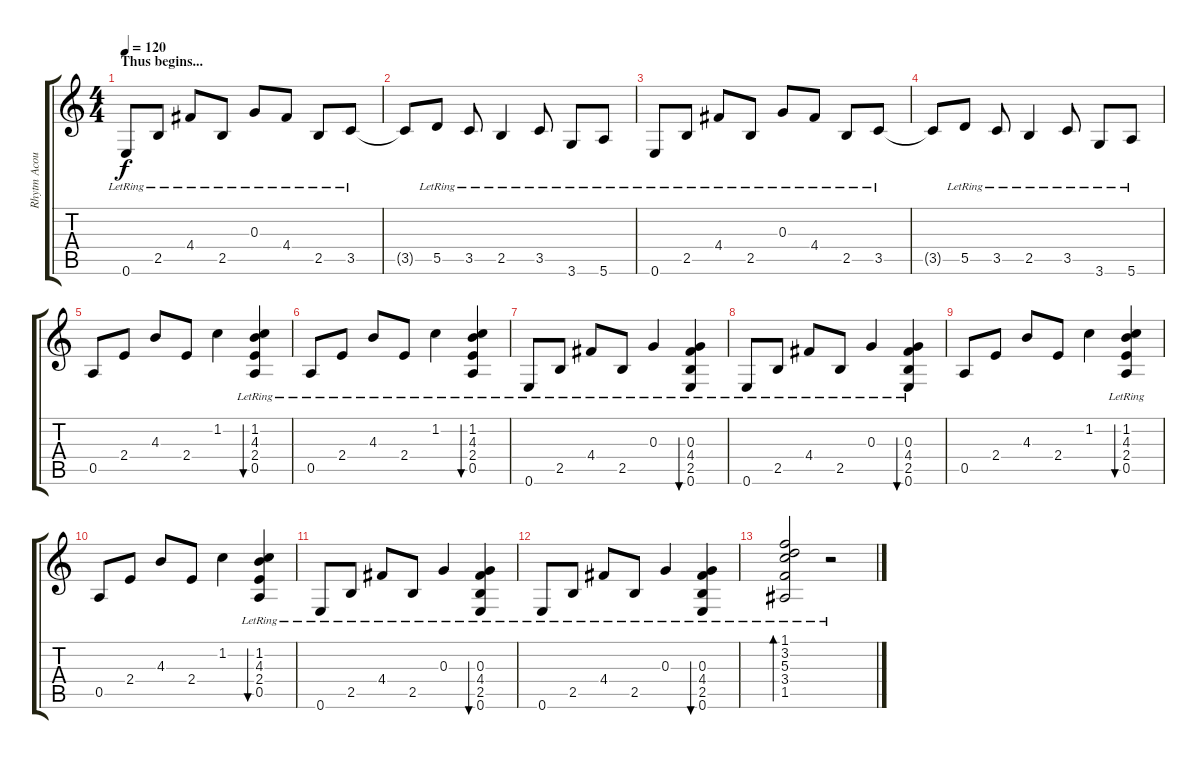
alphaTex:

\track ("Rhytm Acoustic" "Rhytm Acou") {instrument acousticguitarsteel}
\staff {score tabs}
\tuning (E4 B3 G3 D3 A2 E2) {hide}
\ts (4 4)
\section ("" "Thus begins...")
\tempo 120
\clef g2
\ks c
0.6{lr}.8{dy f instrument acousticguitarsteel} 2.5{lr}.8 4.4{lr}.8 2.5{lr}.8 0.3{lr}.8 4.4{lr}.8 2.5{lr}.8 3.5{lr}.8 |
3.5{t}.8 5.5{lr}.8 3.5{lr}.8 2.5{lr}.4 3.5{lr}.8 3.6{lr}.8 5.6{lr}.8 |
0.6{lr}.8 2.5{lr}.8 4.4{lr}.8 2.5{lr}.8 0.3{lr}.8 4.4{lr}.8 2.5{lr}.8 3.5{lr}.8 |
3.5{t}.8 5.5{lr}.8 3.5{lr}.8 2.5{lr}.4 3.5{lr}.8 3.6{lr}.8 5.6{lr}.8 |
0.5.8 2.4.8 4.3.8 2.4.8 1.2.4 (1.2{lr} 4.3{lr} 2.4{lr} 0.5{lr}).4{bu 480} |
0.5{lr}.8 2.4{lr}.8 4.3{lr}.8 2.4{lr}.8 1.2{lr}.4 (1.2{lr} 4.3{lr} 2.4{lr} 0.5{lr}).4{bu 480} |
0.6{lr}.8 2.5{lr}.8 4.4{lr}.8 2.5{lr}.8 0.3{lr}.4 (0.3{lr} 4.4{lr} 2.5{lr} 0.6{lr}).4{bu 480} |
0.6{lr}.8 2.5{lr}.8 4.4{lr}.8 2.5{lr}.8 0.3{lr}.4 (0.3{lr} 4.4{lr} 2.5{lr} 0.6{lr}).4{bu 480} |
0.5.8 2.4.8 4.3.8 2.4.8 1.2.4 (1.2{lr} 4.3{lr} 2.4{lr} 0.5{lr}).4{bu 480} |
0.5.8 2.4.8 4.3.8 2.4.8 1.2.4 (1.2{lr} 4.3{lr} 2.4{lr} 0.5{lr}).4{bu 480} |
0.6{lr}.8 2.5{lr}.8 4.4{lr}.8 2.5{lr}.8 0.3{lr}.4 (0.3{lr} 4.4{lr} 2.5{lr} 0.6{lr}).4{bu 480} |
0.6{lr}.8 2.5{lr}.8 4.4{lr}.8 2.5{lr}.8 0.3{lr}.4 (0.3{lr} 4.4{lr} 2.5{lr} 0.6{lr}).4{bu 480} |
(1.1{lr} 3.2{lr} 5.3{lr} 3.4{lr} 1.5{lr}).2{bd 480} r.2
